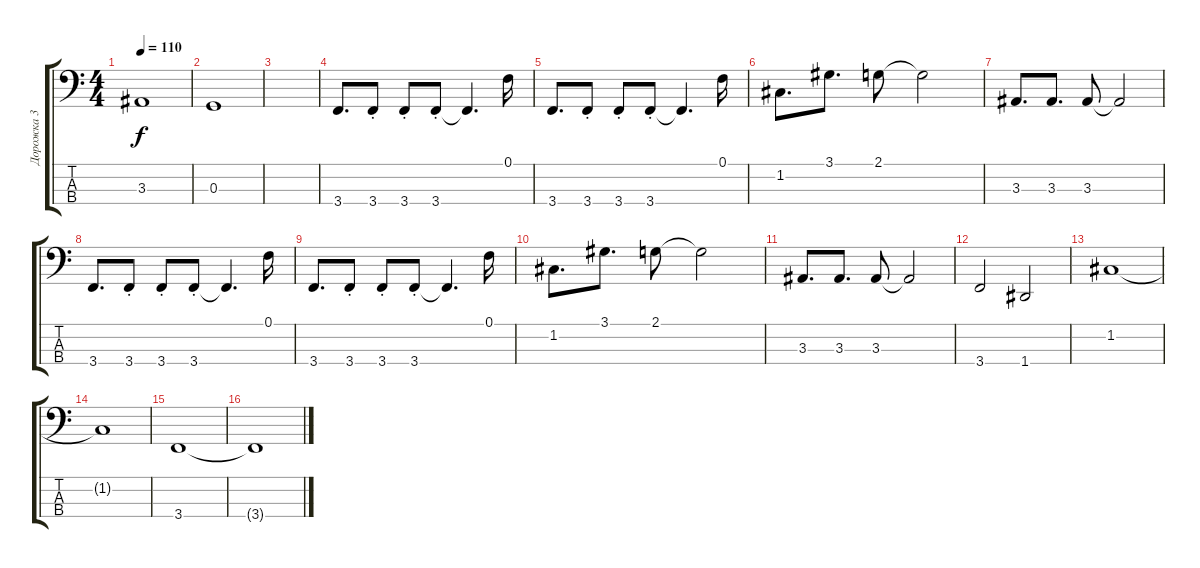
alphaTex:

\track ("Дорожка 3" "Дорожка 3") {instrument electricbassfinger}
\staff {score tabs}
\tuning (F2 C2 G1 D1) {hide}
\ts (4 4)
\tempo 110
\clef f4
\ks c
3.3.1{dy f} |
0.3.1 |
|
3.4.8{d} 3.4{st}.8 3.4{st}.8 3.4{st}.8 3.4{t}.4{d} 0.1.16 |
3.4.8{d} 3.4{st}.8 3.4{st}.8 3.4{st}.8 3.4{t}.4{d} 0.1.16 |
1.2.8{d} 3.1.8{d} 2.1.8 2.1{t}.2 |
3.3.8{d} 3.3.8{d} 3.3.8 3.3{t}.2 |
3.4.8{d} 3.4{st}.8 3.4{st}.8 3.4{st}.8 3.4{t}.4{d} 0.1.16 |
3.4.8{d} 3.4{st}.8 3.4{st}.8 3.4{st}.8 3.4{t}.4{d} 0.1.16 |
1.2.8{d} 3.1.8{d} 2.1.8 2.1{t}.2 |
3.3.8{d} 3.3.8{d} 3.3.8 3.3{t}.2 |
3.4.2 1.4.2 |
1.2.1 |
1.2{t}.1 |
3.4.1 |
3.4{t}.1
